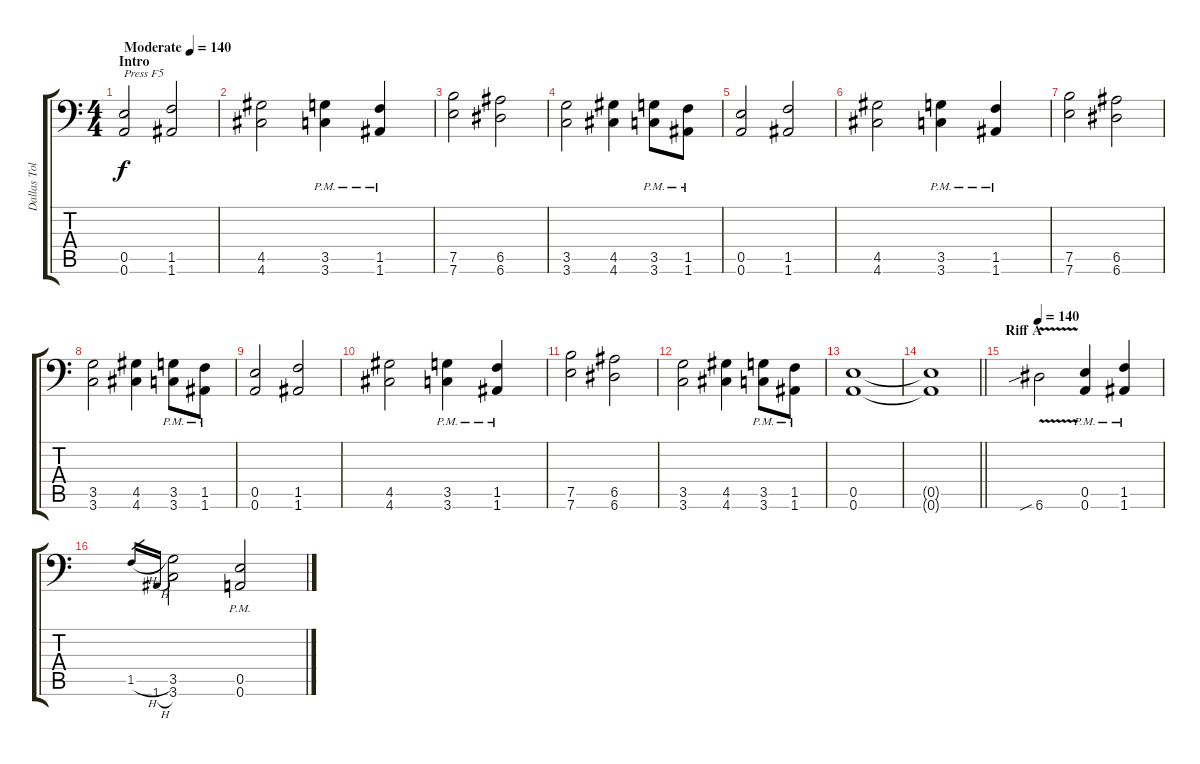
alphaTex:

\track ("Dallas Toler-Wade" "Dallas Tol") {instrument distortionguitar}
\staff {score tabs}
\tuning (B3 Gb3 D3 A2 E2 A1) {hide}
\ts (4 4)
\section ("" "Intro")
\tempo (140 "Moderate")
\tempo 96
\tempo (140 "Moderate")
\clef f4
\ks c
(0.5 0.6).2{txt "Press F5" dy f instrument distortionguitar} (1.5 1.6).2 |
(4.5 4.6).2 (3.5{pm} 3.6{pm}).4 (1.5{pm} 1.6{pm}).4 |
(7.5 7.6).2 (6.5 6.6).2 |
(3.5 3.6).2 (4.5 4.6).4 (3.5{pm} 3.6{pm}).8 (1.5{pm} 1.6{pm}).8 |
(0.5 0.6).2 (1.5 1.6).2 |
(4.5 4.6).2 (3.5{pm} 3.6{pm}).4 (1.5{pm} 1.6{pm}).4 |
(7.5 7.6).2 (6.5 6.6).2 |
(3.5 3.6).2 (4.5 4.6).4 (3.5{pm} 3.6{pm}).8 (1.5{pm} 1.6{pm}).8 |
(0.5 0.6).2 (1.5 1.6).2 |
(4.5 4.6).2 (3.5{pm} 3.6{pm}).4 (1.5{pm} 1.6{pm}).4 |
(7.5 7.6).2 (6.5 6.6).2 |
(3.5 3.6).2 (4.5 4.6).4 (3.5{pm} 3.6{pm}).8 (1.5{pm} 1.6{pm}).8 |
(0.5 0.6).1 |
\barLineRight lightlight
(0.5{t} 0.6{t}).1 |
\section ("" "Riff A")
\tempo 140
6.6{v sib}.2 (0.5{pm} 0.6{pm}).4 (1.5{pm} 1.6{pm}).4 |
1.5{h}.16{gr} 1.6{h}.16{gr} (3.5 3.6).2 (0.5{pm} 0.6{pm}).2
